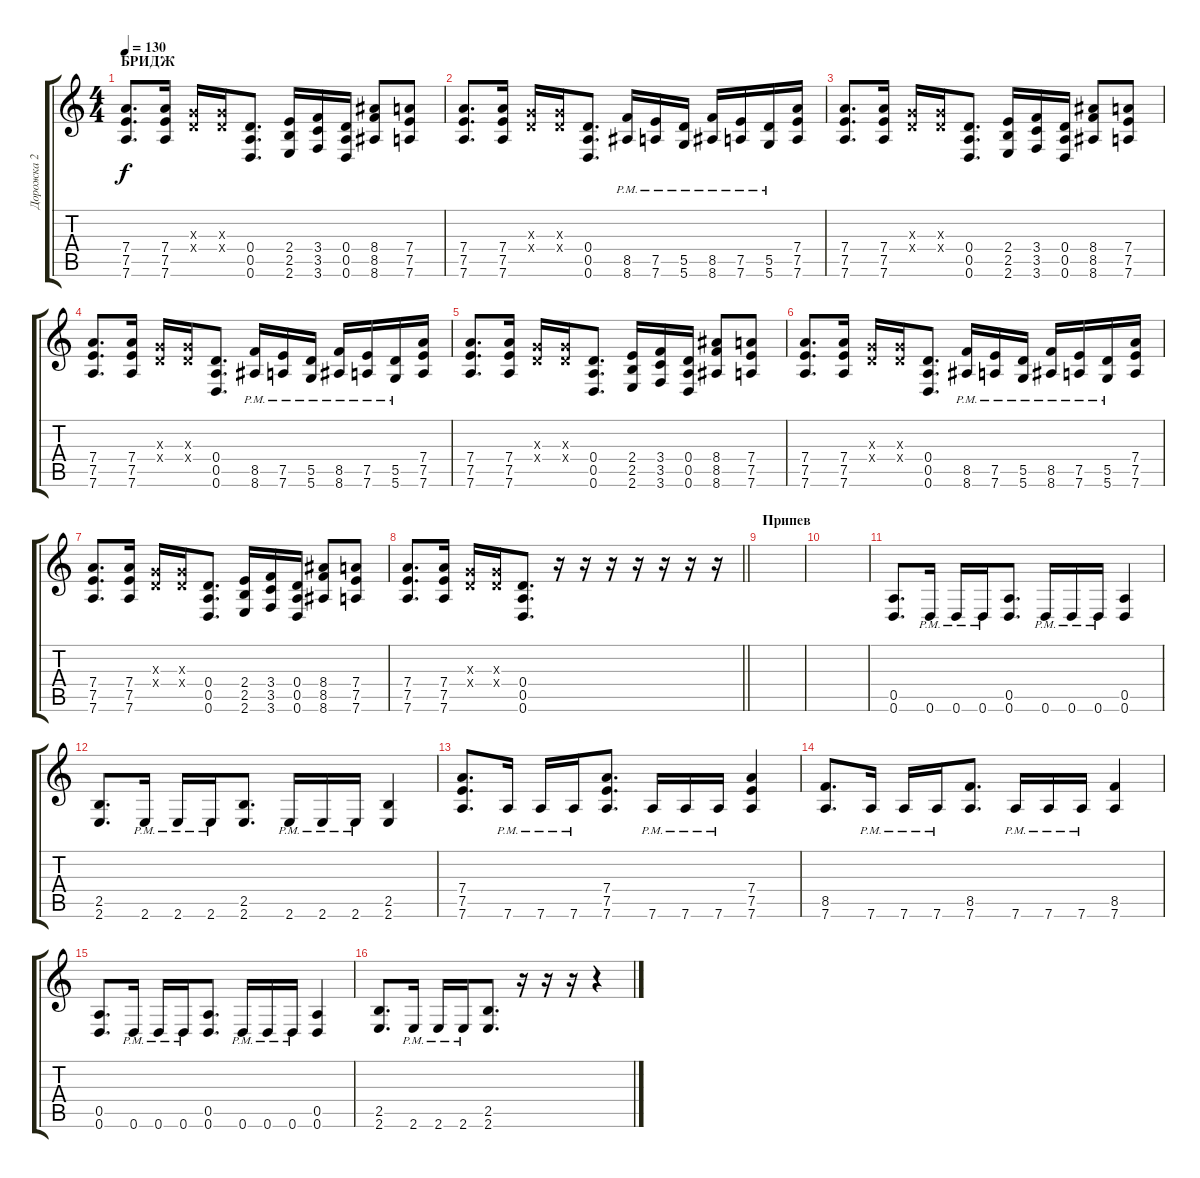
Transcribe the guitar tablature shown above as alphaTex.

\track ("Дорожка 2" "Дорожка 2") {instrument distortionguitar}
\staff {score tabs}
\tuning (E4 B3 G3 D3 A2 D2) {hide}
\ts (4 4)
\section ("" "БРИДЖ")
\tempo 130
\clef g2
\ks c
(7.4 7.5 7.6).8{d dy f} (7.4 7.5 7.6).16 (0.3{x} 0.4{x}).16 (0.3{x} 0.4{x}).16 (0.4 0.5 0.6).8{d} (2.4 2.5 2.6).16 (3.4 3.5 3.6).16 (0.4 0.5 0.6).16 (8.4 8.5 8.6).8 (7.4 7.5 7.6).8 |
(7.4 7.5 7.6).8{d} (7.4 7.5 7.6).16 (0.3{x} 0.4{x}).16 (0.3{x} 0.4{x}).16 (0.4 0.5 0.6).8{d} (8.5{pm} 8.6{pm}).16 (7.5{pm} 7.6{pm}).16 (5.5{pm} 5.6{pm}).16 (8.5{pm} 8.6{pm}).16 (7.5{pm} 7.6{pm}).16 (5.5{pm} 5.6{pm}).16 (7.4 7.5 7.6).16 |
(7.4 7.5 7.6).8{d} (7.4 7.5 7.6).16 (0.3{x} 0.4{x}).16 (0.3{x} 0.4{x}).16 (0.4 0.5 0.6).8{d} (2.4 2.5 2.6).16 (3.4 3.5 3.6).16 (0.4 0.5 0.6).16 (8.4 8.5 8.6).8 (7.4 7.5 7.6).8 |
(7.4 7.5 7.6).8{d} (7.4 7.5 7.6).16 (0.3{x} 0.4{x}).16 (0.3{x} 0.4{x}).16 (0.4 0.5 0.6).8{d} (8.5{pm} 8.6{pm}).16 (7.5{pm} 7.6{pm}).16 (5.5{pm} 5.6{pm}).16 (8.5{pm} 8.6{pm}).16 (7.5{pm} 7.6{pm}).16 (5.5{pm} 5.6{pm}).16 (7.4 7.5 7.6).16 |
(7.4 7.5 7.6).8{d} (7.4 7.5 7.6).16 (0.3{x} 0.4{x}).16 (0.3{x} 0.4{x}).16 (0.4 0.5 0.6).8{d} (2.4 2.5 2.6).16 (3.4 3.5 3.6).16 (0.4 0.5 0.6).16 (8.4 8.5 8.6).8 (7.4 7.5 7.6).8 |
(7.4 7.5 7.6).8{d} (7.4 7.5 7.6).16 (0.3{x} 0.4{x}).16 (0.3{x} 0.4{x}).16 (0.4 0.5 0.6).8{d} (8.5{pm} 8.6{pm}).16 (7.5{pm} 7.6{pm}).16 (5.5{pm} 5.6{pm}).16 (8.5{pm} 8.6{pm}).16 (7.5{pm} 7.6{pm}).16 (5.5{pm} 5.6{pm}).16 (7.4 7.5 7.6).16 |
(7.4 7.5 7.6).8{d} (7.4 7.5 7.6).16 (0.3{x} 0.4{x}).16 (0.3{x} 0.4{x}).16 (0.4 0.5 0.6).8{d} (2.4 2.5 2.6).16 (3.4 3.5 3.6).16 (0.4 0.5 0.6).16 (8.4 8.5 8.6).8 (7.4 7.5 7.6).8 |
\barLineRight lightlight
(7.4 7.5 7.6).8{d} (7.4 7.5 7.6).16 (0.3{x} 0.4{x}).16 (0.3{x} 0.4{x}).16 (0.4 0.5 0.6).8{d} r.16 r.16 r.16 r.16 r.16 r.16 r.16 |
\section ("" "Припев")
|
|
(0.5 0.6).8{d} 0.6{pm}.16 0.6{pm}.16 0.6{pm}.16 (0.5 0.6).8{d} 0.6{pm}.16 0.6{pm}.16 0.6{pm}.16 (0.5 0.6).4 |
(2.5 2.6).8{d} 2.6{pm}.16 2.6{pm}.16 2.6{pm}.16 (2.5 2.6).8{d} 2.6{pm}.16 2.6{pm}.16 2.6{pm}.16 (2.5 2.6).4 |
(7.4 7.5 7.6).8{d} 7.6{pm}.16 7.6{pm}.16 7.6{pm}.16 (7.4 7.5 7.6).8{d} 7.6{pm}.16 7.6{pm}.16 7.6{pm}.16 (7.4 7.5 7.6).4 |
(8.5 7.6).8{d} 7.6{pm}.16 7.6{pm}.16 7.6{pm}.16 (8.5 7.6).8{d} 7.6{pm}.16 7.6{pm}.16 7.6{pm}.16 (8.5 7.6).4 |
(0.5 0.6).8{d} 0.6{pm}.16 0.6{pm}.16 0.6{pm}.16 (0.5 0.6).8{d} 0.6{pm}.16 0.6{pm}.16 0.6{pm}.16 (0.5 0.6).4 |
(2.5 2.6).8{d} 2.6{pm}.16 2.6{pm}.16 2.6{pm}.16 (2.5 2.6).8{d} r.16 r.16 r.16 r.4
